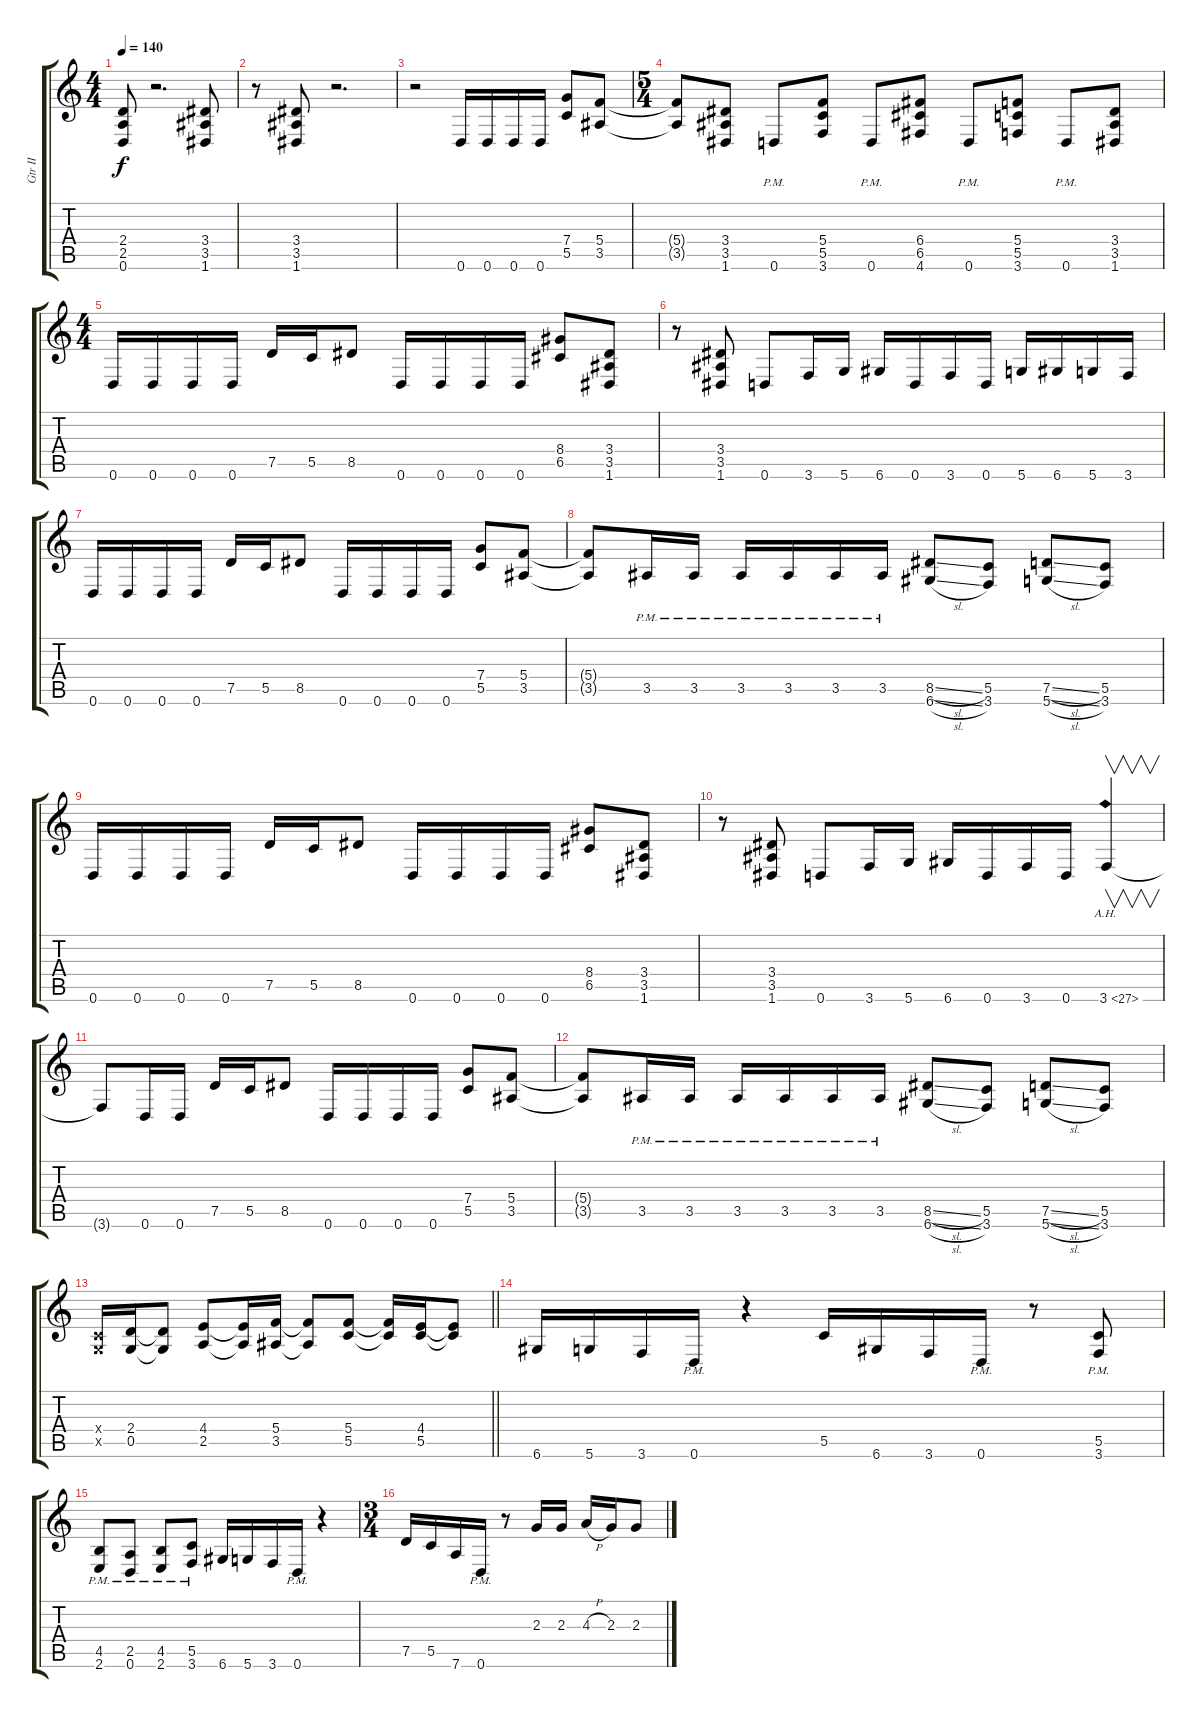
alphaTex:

\track ("Gtr II" "Gtr II") {instrument overdrivenguitar}
\staff {score tabs}
\tuning (D4 A3 F3 C3 G2 D2) {hide}
\ts (4 4)
\tempo 140
\clef g2
\ks c
(2.4 2.5 0.6).8{dy f instrument overdrivenguitar} r.2{d} (3.4 3.5 1.6).8 |
r.8 (3.4 3.5 1.6).8 r.2{d} |
r.2 0.6.16 0.6.16 0.6.16 0.6.16 (7.4 5.5).8 (5.4 3.5).8 |
\ts (5 4)
(5.4{t} 3.5{t}).8 (3.4 3.5 1.6).8 0.6{pm}.8 (5.4 5.5 3.6).8 0.6{pm}.8 (6.4 6.5 4.6).8 0.6{pm}.8 (5.4 5.5 3.6).8 0.6{pm}.8 (3.4 3.5 1.6).8 |
\ts (4 4)
0.6.16 0.6.16 0.6.16 0.6.16 7.5.16 5.5.16 8.5.8 0.6.16 0.6.16 0.6.16 0.6.16 (8.4 6.5).8 (3.4 3.5 1.6).8 |
r.8 (3.4 3.5 1.6).8 0.6.8 3.6.16 5.6.16 6.6.16 0.6.16 3.6.16 0.6.16 5.6.16 6.6.16 5.6.16 3.6.16 |
0.6.16 0.6.16 0.6.16 0.6.16 7.5.16 5.5.16 8.5.8 0.6.16 0.6.16 0.6.16 0.6.16 (7.4 5.5).8 (5.4 3.5).8 |
(5.4{t} 3.5{t}).8 3.5{pm}.16 3.5{pm}.16 3.5{pm}.16 3.5{pm}.16 3.5{pm}.16 3.5{pm}.16 (8.5{sl} 6.6{sl}).8 (5.5 3.6).8 (7.5{sl} 5.6{sl}).8 (5.5 3.6).8 |
0.6.16 0.6.16 0.6.16 0.6.16 7.5.16 5.5.16 8.5.8 0.6.16 0.6.16 0.6.16 0.6.16 (8.4 6.5).8 (3.4 3.5 1.6).8 |
r.8 (3.4 3.5 1.6).8 0.6.8 3.6.16 5.6.16 6.6.16 0.6.16 3.6.16 0.6.16 3.6{ah 24}.4{v} |
3.6{t}.8 0.6.16 0.6.16 7.5.16 5.5.16 8.5.8 0.6.16 0.6.16 0.6.16 0.6.16 (7.4 5.5).8 (5.4 3.5).8 |
(5.4{t} 3.5{t}).8 3.5{pm}.16 3.5{pm}.16 3.5{pm}.16 3.5{pm}.16 3.5{pm}.16 3.5{pm}.16 (8.5{sl} 6.6{sl}).8 (5.5 3.6).8 (7.5{sl} 5.6{sl}).8 (5.5 3.6).8 |
\barLineRight lightlight
(0.4{x} 0.5{x}).16 (2.4 0.5).16 (2.4{t} 0.5{t}).8 (4.4 2.5).8 (4.4{t} 2.5{t}).16 (5.4 3.5).16 (5.4{t} 3.5{t}).8 (5.4 5.5).8 (5.4{t} 5.5{t}).16 (4.4 5.5).16 (4.4{t} 5.5{t}).8 |
6.6.16 5.6.16 3.6.16 0.6{pm}.16 r.4 5.5.16 6.6.16 3.6.16 0.6{pm}.16 r.8 (5.5{pm} 3.6{pm}).8 |
(4.5{pm} 2.6{pm}).8 (2.5{pm} 0.6{pm}).8 (4.5{pm} 2.6{pm}).8 (5.5{pm} 3.6{pm}).8 6.6.16 5.6.16 3.6.16 0.6{pm}.16 r.4 |
\ts (3 4)
7.5.16 5.5.16 7.6.16 0.6{pm}.16 r.8 2.3.16 2.3.16 4.3{h}.16 2.3.16 2.3.8
